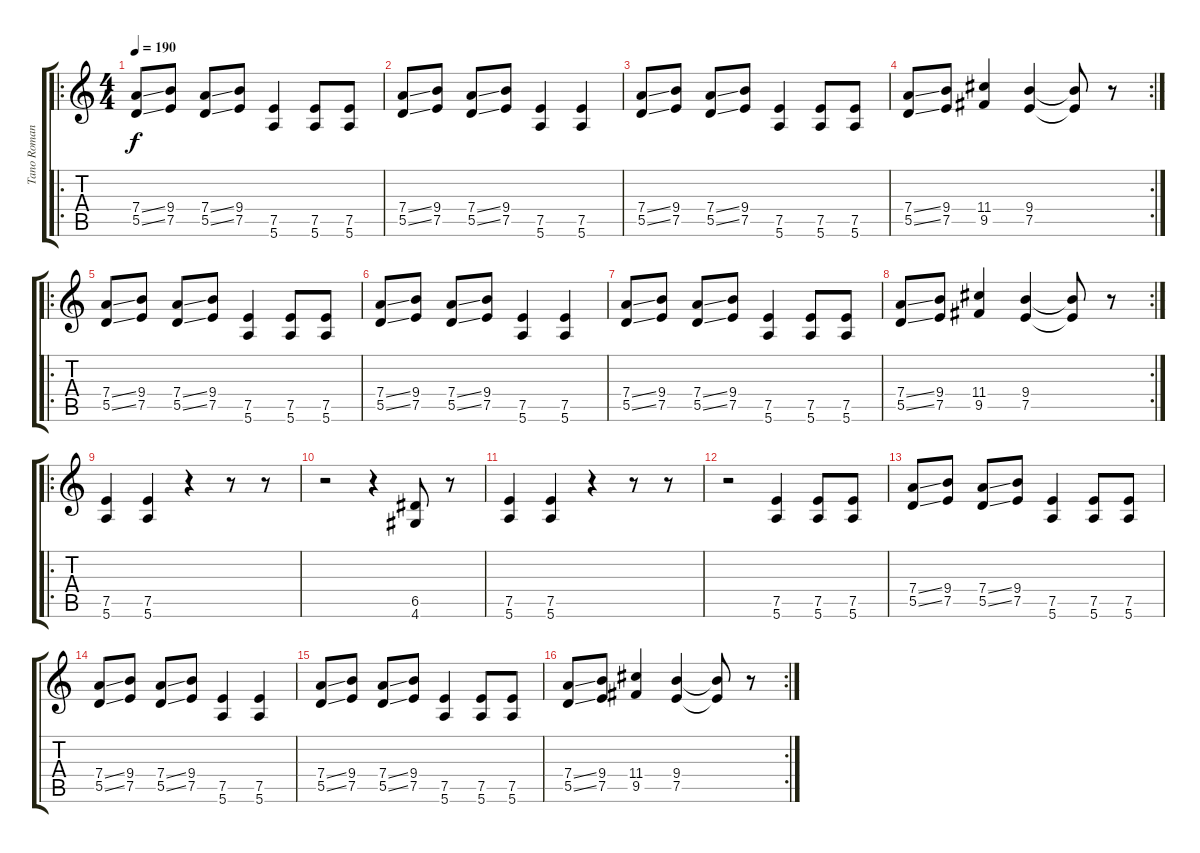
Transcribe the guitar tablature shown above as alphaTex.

\track ("Tano Romano" "Tano Roman") {instrument distortionguitar}
\staff {score tabs}
\tuning (E4 B3 G3 D3 A2 E2) {hide}
\ro
\ts (4 4)
\tempo 190
\clef g2
\ks c
(7.4{ss} 5.5{ss}).8{dy f instrument distortionguitar} (9.4 7.5).8 (7.4{ss} 5.5{ss}).8 (9.4 7.5).8 (7.5 5.6).4 (7.5 5.6).8 (7.5 5.6).8 |
(7.4{ss} 5.5{ss}).8 (9.4 7.5).8 (7.4{ss} 5.5{ss}).8 (9.4 7.5).8 (7.5 5.6).4 (7.5 5.6).4 |
(7.4{ss} 5.5{ss}).8 (9.4 7.5).8 (7.4{ss} 5.5{ss}).8 (9.4 7.5).8 (7.5 5.6).4 (7.5 5.6).8 (7.5 5.6).8 |
\rc 2
(7.4{ss} 5.5{ss}).8 (9.4 7.5).8 (11.4 9.5).4 (9.4 7.5).4 (9.4{t} 7.5{t}).8 r.8 |
\ro
(7.4{ss} 5.5{ss}).8 (9.4 7.5).8 (7.4{ss} 5.5{ss}).8 (9.4 7.5).8 (7.5 5.6).4 (7.5 5.6).8 (7.5 5.6).8 |
(7.4{ss} 5.5{ss}).8 (9.4 7.5).8 (7.4{ss} 5.5{ss}).8 (9.4 7.5).8 (7.5 5.6).4 (7.5 5.6).4 |
(7.4{ss} 5.5{ss}).8 (9.4 7.5).8 (7.4{ss} 5.5{ss}).8 (9.4 7.5).8 (7.5 5.6).4 (7.5 5.6).8 (7.5 5.6).8 |
\rc 2
(7.4{ss} 5.5{ss}).8 (9.4 7.5).8 (11.4 9.5).4 (9.4 7.5).4 (9.4{t} 7.5{t}).8 r.8 |
\ro
(7.5 5.6).4 (7.5 5.6).4 r.4 r.8 r.8 |
r.2 r.4 (6.5 4.6).8 r.8 |
(7.5 5.6).4 (7.5 5.6).4 r.4 r.8 r.8 |
r.2 (7.5 5.6).4 (7.5 5.6).8 (7.5 5.6).8 |
(7.4{ss} 5.5{ss}).8 (9.4 7.5).8 (7.4{ss} 5.5{ss}).8 (9.4 7.5).8 (7.5 5.6).4 (7.5 5.6).8 (7.5 5.6).8 |
(7.4{ss} 5.5{ss}).8 (9.4 7.5).8 (7.4{ss} 5.5{ss}).8 (9.4 7.5).8 (7.5 5.6).4 (7.5 5.6).4 |
(7.4{ss} 5.5{ss}).8 (9.4 7.5).8 (7.4{ss} 5.5{ss}).8 (9.4 7.5).8 (7.5 5.6).4 (7.5 5.6).8 (7.5 5.6).8 |
\rc 2
(7.4{ss} 5.5{ss}).8 (9.4 7.5).8 (11.4 9.5).4 (9.4 7.5).4 (9.4{t} 7.5{t}).8 r.8
